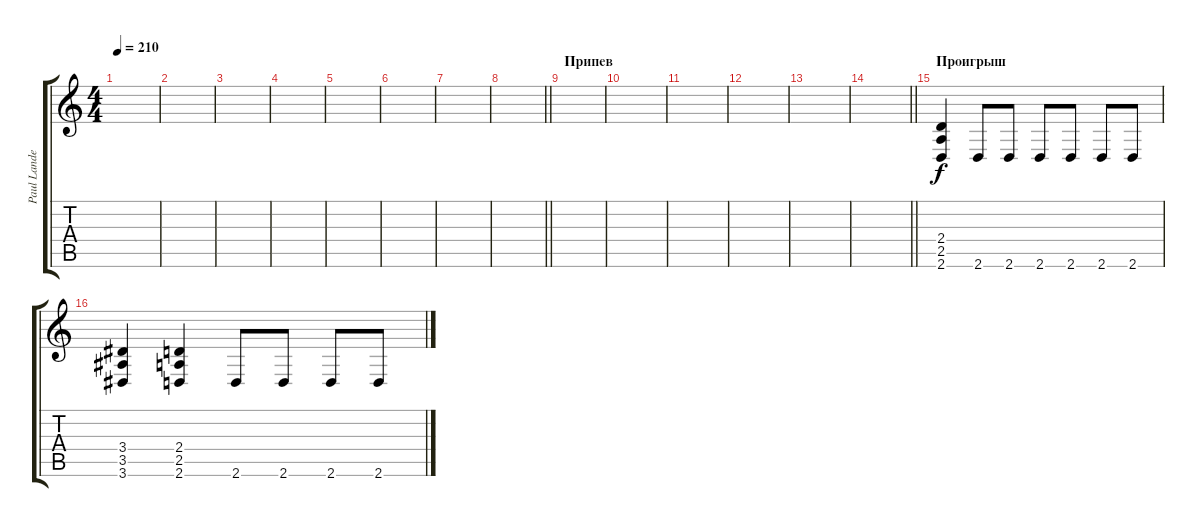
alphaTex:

\track ("Paul Landers" "Paul Lande") {instrument distortionguitar}
\staff {score tabs}
\tuning (E4 C4 G3 C3 G2 C2) {hide}
\ts (4 4)
\tempo 210
\clef g2
\ks c
|
|
|
|
|
|
|
\barLineRight lightlight
|
\section ("" "Припев")
|
|
|
|
|
\barLineRight lightlight
|
\section ("" "Проигрыш")
(2.4 2.5 2.6).4 2.6.8 2.6.8 2.6.8 2.6.8 2.6.8 2.6.8 |
(3.4 3.5 3.6).4 (2.4 2.5 2.6).4 2.6.8 2.6.8 2.6.8 2.6.8
